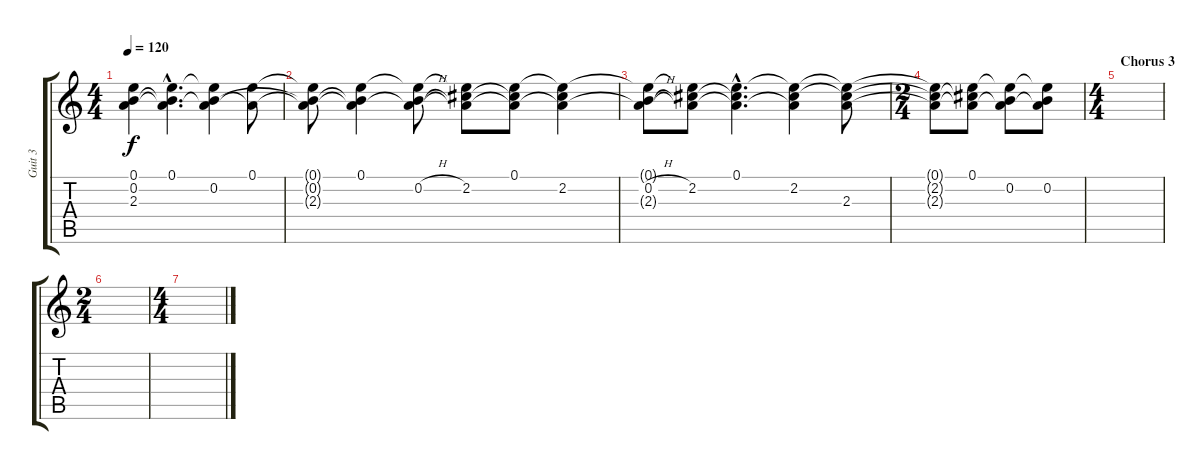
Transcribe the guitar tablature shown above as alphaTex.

\track ("Guit 3" "Guit 3") {instrument electricguitarjazz}
\staff {score tabs}
\tuning (E4 B3 G3 D3 A2 E2) {hide}
\ts (4 4)
\tempo 120
\clef g2
\ks c
(0.1{t} 0.2{t} 2.3).4{dy f} (0.1{hac} 0.2{hac t} 2.3{hac t}).4{d} (0.1{t} 0.2 2.3{t}).4 (0.1 2.3{t}).8 |
(0.1{t} 0.2{t} 2.3{t}).8 (0.1 0.2{t} 2.3{t}).4 (0.1{t} 0.2{h} 2.3{t}).8 (0.1{t} 2.2 2.3{t}).8 (0.1 2.2{t} 2.3{t}).8 (0.1{t} 2.2 2.3{t}).4 |
(0.1{t} 0.2{h} 2.3{t}).8 (0.1{t} 2.2 2.3{t}).8 (0.1{hac} 2.2{hac t} 2.3{hac t}).4{d} (0.1{t} 2.2 2.3{t}).4 (0.1{t} 2.2{t} 2.3).8 |
\ts (2 4)
(0.1{t} 2.2{t} 2.3{t}).8 (0.1 2.2{t} 2.3{t}).8 (0.1{t} 0.2 2.3{t}).8 (0.1{t} 0.2 2.3{t}).8 |
\ts (4 4)
\section ("" "Chorus 3")
|
\ts (2 4)
|
\ts (4 4)
